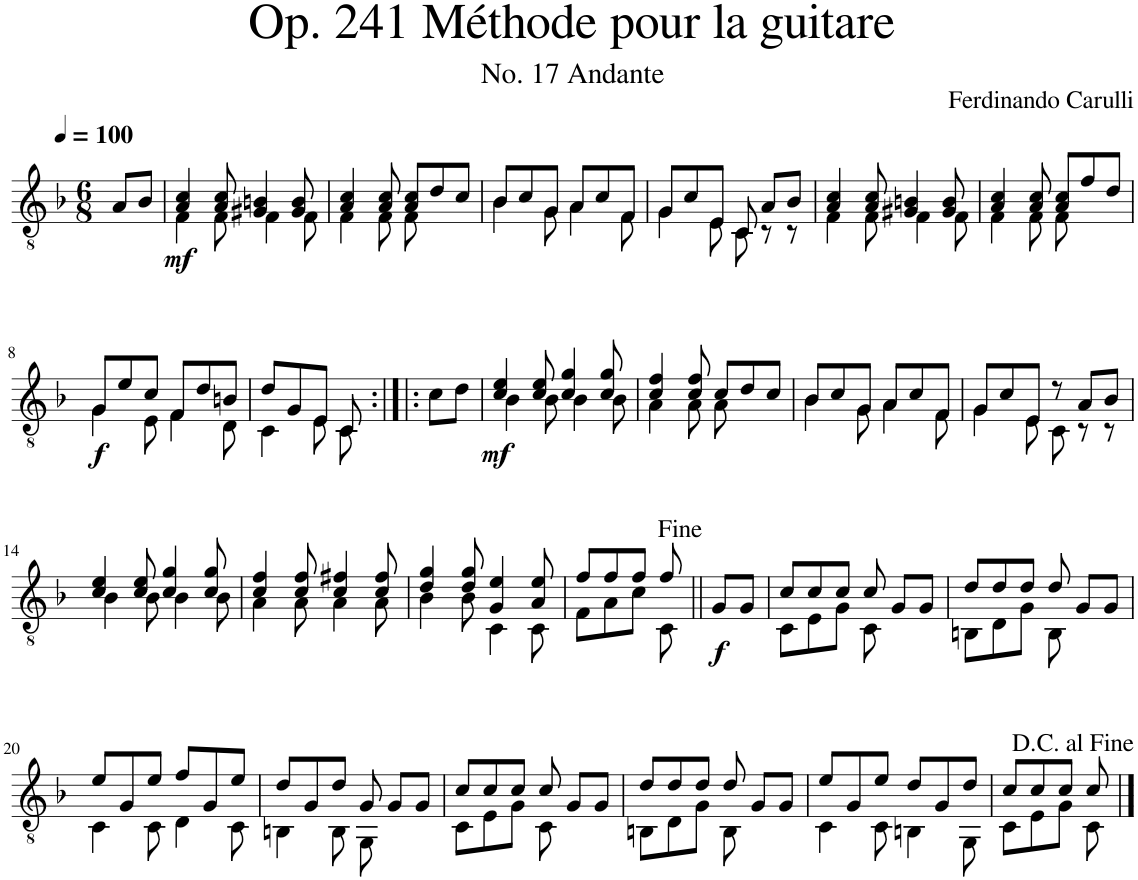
**kern	**dynam
*part1	*part1
*staff1	*staff1
*I"Classical Guitar	*
*I'Guit.	*
*clefGv2	*
*k[b-]	*
*M6/8	*
*MM100	*
=1	=1
8A/L	.
8B-/J	.
=2	=2
*^	*
!	!	!LO:DY:b
4A/ 4c/	4F\	mf
8A/ 8c/	8F\	.
4G#X/ 4Bn/	4F\	.
8G#/ 8B/	8F\	.
=3	=3	=3
4A/ 4c/	4F\	.
8A/ 8c/	8F\	.
8A/ 8c/L	8F\	.
8d/	4ryy	.
8c/J	.	.
=4	=4	=4
8B-/L	4B-\	.
8c/	.	.
8G/J	8G\	.
8A/L	4A\	.
8c/	.	.
8F/J	8F\	.
=5	=5	=5
8G/L	4G\	.
8c/	.	.
8E/J	8E\	.
8C/	8C\	.
8A/L	8r	.
8B-/J	8r	.
=6	=6	=6
4A/ 4c/	4F\	.
8A/ 8c/	8F\	.
4G#X/ 4Bn/	4F\	.
8G#/ 8B/	8F\	.
=7	=7	=7
4A/ 4c/	4F\	.
8A/ 8c/	8F\	.
8A/ 8c/L	8F\	.
8f/	4ryy	.
8d/J	.	.
!!LO:LB:g=z	!!
=8	=8	=8
!	!	!LO:DY:b
8G/L	4G\	f
8e/	.	.
8c/J	8E\	.
8F/L	4F\	.
8d/	.	.
8Bn/J	8D\	.
=9	=9	=9
8d/L	4C\	.
8G/	.	.
8E/J	8E\	.
8C/	8C\	.
*v	*v	*
=9X1:|!|:	=9X1:|!|:
8c\L	.
8d\J	.
=10	=10
*^	*
!	!	!LO:DY:b
4c/ 4e/	4B-\	mf
8c/ 8e/	8B-\	.
4c/ 4g/	4B-\	.
8c/ 8g/	8B-\	.
=11	=11	=11
4c/ 4f/	4A\	.
8c/ 8f/	8A\	.
8c/L	8A\	.
8d/	4ryy	.
8c/J	.	.
=12	=12	=12
8B-/L	4B-\	.
8c/	.	.
8G/J	8G\	.
8A/L	4A\	.
8c/	.	.
8F/J	8F\	.
=13	=13	=13
8G/L	4G\	.
8c/	.	.
8E/J	8E\	.
8r	8C\	.
8A/L	8r	.
8B-/J	8r	.
!!LO:LB:g=z	!!
=14	=14	=14
4c/ 4e/	4B-\	.
8c/ 8e/	8B-\	.
4c/ 4g/	4B-\	.
8c/ 8g/	8B-\	.
=15	=15	=15
4c/ 4f/	4A\	.
8c/ 8f/	8A\	.
4c/ 4f#X/	4A\	.
8c/ 8f#/	8A\	.
=16	=16	=16
4d/ 4g/	4B-\	.
8d/ 8g/	8B-\	.
4G/ 4e/	4C\	.
8A/ 8e/	8C\	.
=17	=17	=17
8f/L	8F\L	.
8f/	8A\	.
8f/J	8c\J	.
8f/	8C\	.
=17X2||	=17X2||	=17X2||
!	!	!LO:DY:b
*v	*v	*
8G/L	f
8G/J	.
=18	=18
*^	*
8c/L	8C\L	.
8c/	8E\	.
8c/J	8G\J	.
8c/	8C\	.
8G/L	4ryy	.
8G/J	.	.
=19	=19	=19
8d/L	8BBn\L	.
8d/	8D\	.
8d/J	8G\J	.
8d/	8BB\	.
8G/L	4ryy	.
8G/J	.	.
!!LO:LB:g=z	!!
=20	=20	=20
8e/L	4C\	.
8G/	.	.
8e/J	8C\	.
8f/L	4D\	.
8G/	.	.
8e/J	8C\	.
=21	=21	=21
8d/L	4BBn\	.
8G/	.	.
8d/J	8BB\	.
8G/	8GG\	.
8G/L	4ryy	.
8G/J	.	.
=22	=22	=22
8c/L	8C\L	.
8c/	8E\	.
8c/J	8G\J	.
8c/	8C\	.
8G/L	4ryy	.
8G/J	.	.
=23	=23	=23
8d/L	8BBn\L	.
8d/	8D\	.
8d/J	8G\J	.
8d/	8BB\	.
8G/L	4ryy	.
8G/J	.	.
=24	=24	=24
8e/L	4C\	.
8G/	.	.
8e/J	8C\	.
8d/L	4BBn\	.
8G/	.	.
8d/J	8GG\	.
=25	=25	=25
8c/L	8C\L	.
8c/	8E\	.
8c/J	8G\J	.
8c/	8C\	.
*v	*v	*
==	==
*-	*-
